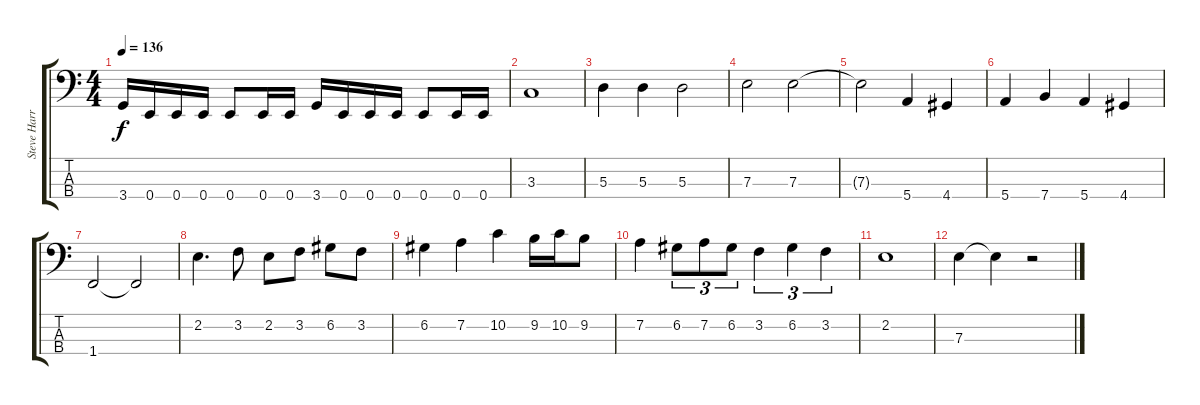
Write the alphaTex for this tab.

\track ("Steve Harris" "Steve Harr") {instrument electricbassfinger}
\staff {score tabs}
\tuning (G2 D2 A1 E1) {hide}
\ts (4 4)
\tempo 136
\clef f4
\ks c
3.4.16{dy f} 0.4.16 0.4.16 0.4.16 0.4.8 0.4.16 0.4.16 3.4.16 0.4.16 0.4.16 0.4.16 0.4.8 0.4.16 0.4.16 |
3.3.1 |
5.3.4 5.3.4 5.3.2 |
7.3.2 7.3.2 |
7.3{t}.2 5.4.4 4.4.4 |
5.4.4 7.4.4 5.4.4 4.4.4 |
1.4.2 1.4{t}.2 |
2.2.4{d} 3.2.8 2.2.8 3.2.8 6.2.8 3.2.8 |
6.2.4 7.2.4 10.2.4 9.2.16 10.2.16 9.2.8 |
7.2.4 6.2.8{tu (3 2)} 7.2.8{tu (3 2)} 6.2.8{tu (3 2)} 3.2.4{tu (3 2)} 6.2.4{tu (3 2)} 3.2.4{tu (3 2)} |
2.2.1 |
7.3.4 7.3{t}.4 r.2
